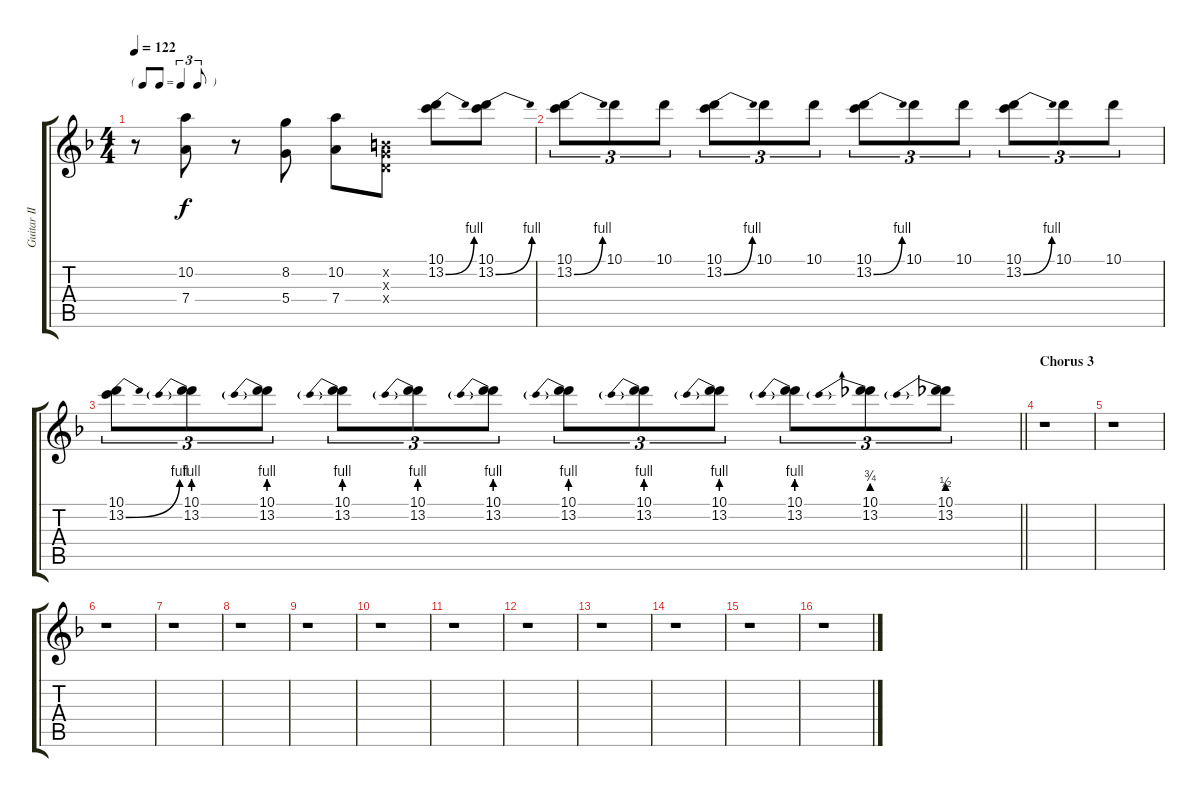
\track ("Guitar II" "Guitar II") {instrument distortionguitar}
\staff {score tabs}
\tuning (E4 B3 G3 D3 A2 D2) {hide}
\ts (4 4)
\tf triplet8th
\tempo 122
\clef g2
\ks dminor
r.8{dy f} (10.2 7.4).8 r.8 (8.2 5.4).8 (10.2 7.4).8 (0.2{x} 0.3{x} 0.4{x}).8 (10.1 13.2{be (bend 0 0 60 4)}).8 (10.1 13.2{be (bend 0 0 60 4)}).8 |
(10.1 13.2{be (bend 0 0 60 4)}).8{tu (3 2)} 10.1.8{tu (3 2)} 10.1.8{tu (3 2)} (10.1 13.2{be (bend 0 0 60 4)}).8{tu (3 2)} 10.1.8{tu (3 2)} 10.1.8{tu (3 2)} (10.1 13.2{be (bend 0 0 60 4)}).8{tu (3 2)} 10.1.8{tu (3 2)} 10.1.8{tu (3 2)} (10.1 13.2{be (bend 0 0 60 4)}).8{tu (3 2)} 10.1.8{tu (3 2)} 10.1.8{tu (3 2)} |
\barLineRight lightlight
(10.1 13.2{be (bend 0 0 60 4)}).8{tu (3 2)} (10.1 13.2{be (prebend 0 4 60 4)}).8{tu (3 2)} (10.1 13.2{be (prebend 0 4 60 4)}).8{tu (3 2)} (10.1 13.2{be (prebend 0 4 60 4)}).8{tu (3 2)} (10.1 13.2{be (prebend 0 4 60 4)}).8{tu (3 2)} (10.1 13.2{be (prebend 0 4 60 4)}).8{tu (3 2)} (10.1 13.2{be (prebend 0 4 60 4)}).8{tu (3 2)} (10.1 13.2{be (prebend 0 4 60 4)}).8{tu (3 2)} (10.1 13.2{be (prebend 0 4 60 4)}).8{tu (3 2)} (10.1 13.2{be (prebend 0 4 60 4)}).8{tu (3 2)} (10.1 13.2{be (prebend 0 3 60 3)}).8{tu (3 2)} (10.1 13.2{be (prebend 0 2 60 2)}).8{tu (3 2)} |
\section ("" "Chorus 3")
r.1 |
r.1 |
r.1 |
r.1 |
r.1 |
r.1 |
r.1 |
r.1 |
r.1 |
r.1 |
r.1 |
r.1 |
r.1
